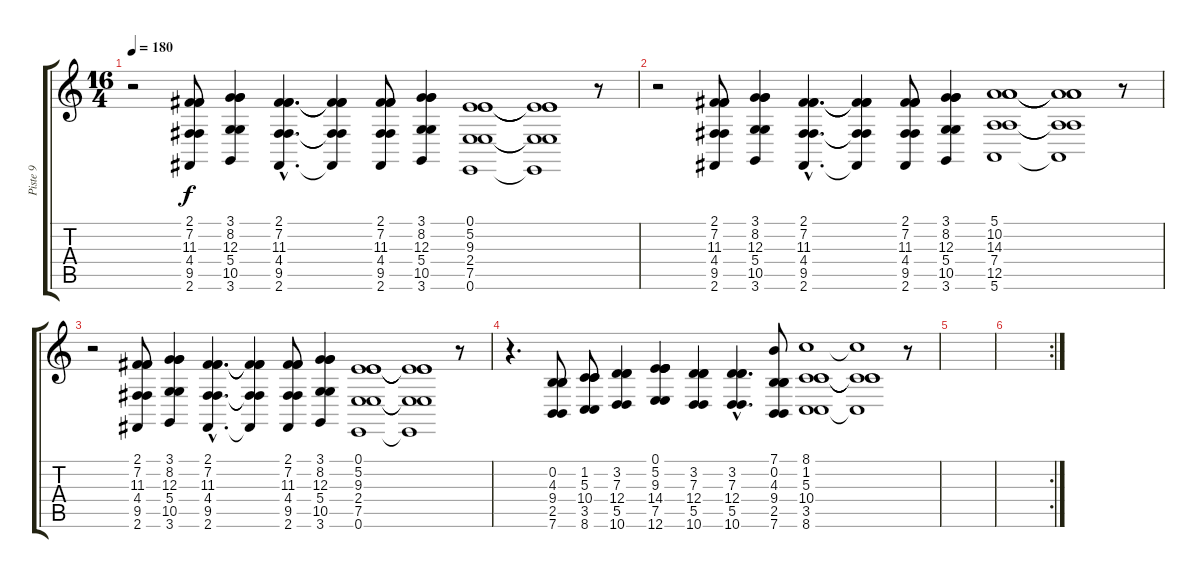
\track ("Piste 9" "Piste 9") {instrument trombone}
\staff {score tabs}
\tuning (E4 B3 G3 D3 A2 E2) {hide}
\ts (16 4)
\tempo 180
\clef g2
\ks c
r.2{dy f} (2.1 7.2 11.3 4.4 9.5 2.6).8 (3.1 8.2 12.3 5.4 10.5 3.6).4 (2.1{hac} 7.2{hac} 11.3{hac} 4.4{hac} 9.5{hac} 2.6{hac}).4{d} (2.1{t} 7.2{t} 11.3{t} 4.4{t} 9.5{t} 2.6{t}).4 (2.1 7.2 11.3 4.4 9.5 2.6).8 (3.1 8.2 12.3 5.4 10.5 3.6).4 (0.1 5.2 9.3 2.4 7.5 0.6).1 (0.1{t} 5.2{t} 9.3{t} 2.4{t} 7.5{t} 0.6{t}).1 r.8 |
r.2 (2.1 7.2 11.3 4.4 9.5 2.6).8 (3.1 8.2 12.3 5.4 10.5 3.6).4 (2.1{hac} 7.2{hac} 11.3{hac} 4.4{hac} 9.5{hac} 2.6{hac}).4{d} (2.1{t} 7.2{t} 11.3{t} 4.4{t} 9.5{t} 2.6{t}).4 (2.1 7.2 11.3 4.4 9.5 2.6).8 (3.1 8.2 12.3 5.4 10.5 3.6).4 (5.1 10.2 14.3 7.4 12.5 5.6).1 (5.1{t} 10.2{t} 14.3{t} 7.4{t} 12.5{t} 5.6{t}).1 r.8 |
r.2 (2.1 7.2 11.3 4.4 9.5 2.6).8 (3.1 8.2 12.3 5.4 10.5 3.6).4 (2.1{hac} 7.2{hac} 11.3{hac} 4.4{hac} 9.5{hac} 2.6{hac}).4{d} (2.1{t} 7.2{t} 11.3{t} 4.4{t} 9.5{t} 2.6{t}).4 (2.1 7.2 11.3 4.4 9.5 2.6).8 (3.1 8.2 12.3 5.4 10.5 3.6).4 (0.1 5.2 9.3 2.4 7.5 0.6).1 (0.1{t} 5.2{t} 9.3{t} 2.4{t} 7.5{t} 0.6{t}).1 r.8 |
r.4{d} (0.2 4.3 9.4 2.5 7.6).8 (1.2 5.3 10.4 3.5 8.6).8 (3.2 7.3 12.4 5.5 10.6).4 (0.1 5.2 9.3 14.4 7.5 12.6).4 (3.2 7.3 12.4 5.5 10.6).4 (3.2{hac} 7.3{hac} 12.4{hac} 5.5{hac} 10.6{hac}).4{d} (7.1 0.2 4.3 9.4 2.5 7.6).8 (8.1 1.2 5.3 10.4 3.5 8.6).1 (8.1{t} 1.2{t} 5.3{t} 10.4{t} 3.5{t}).1 r.8 |
|
\rc 2
